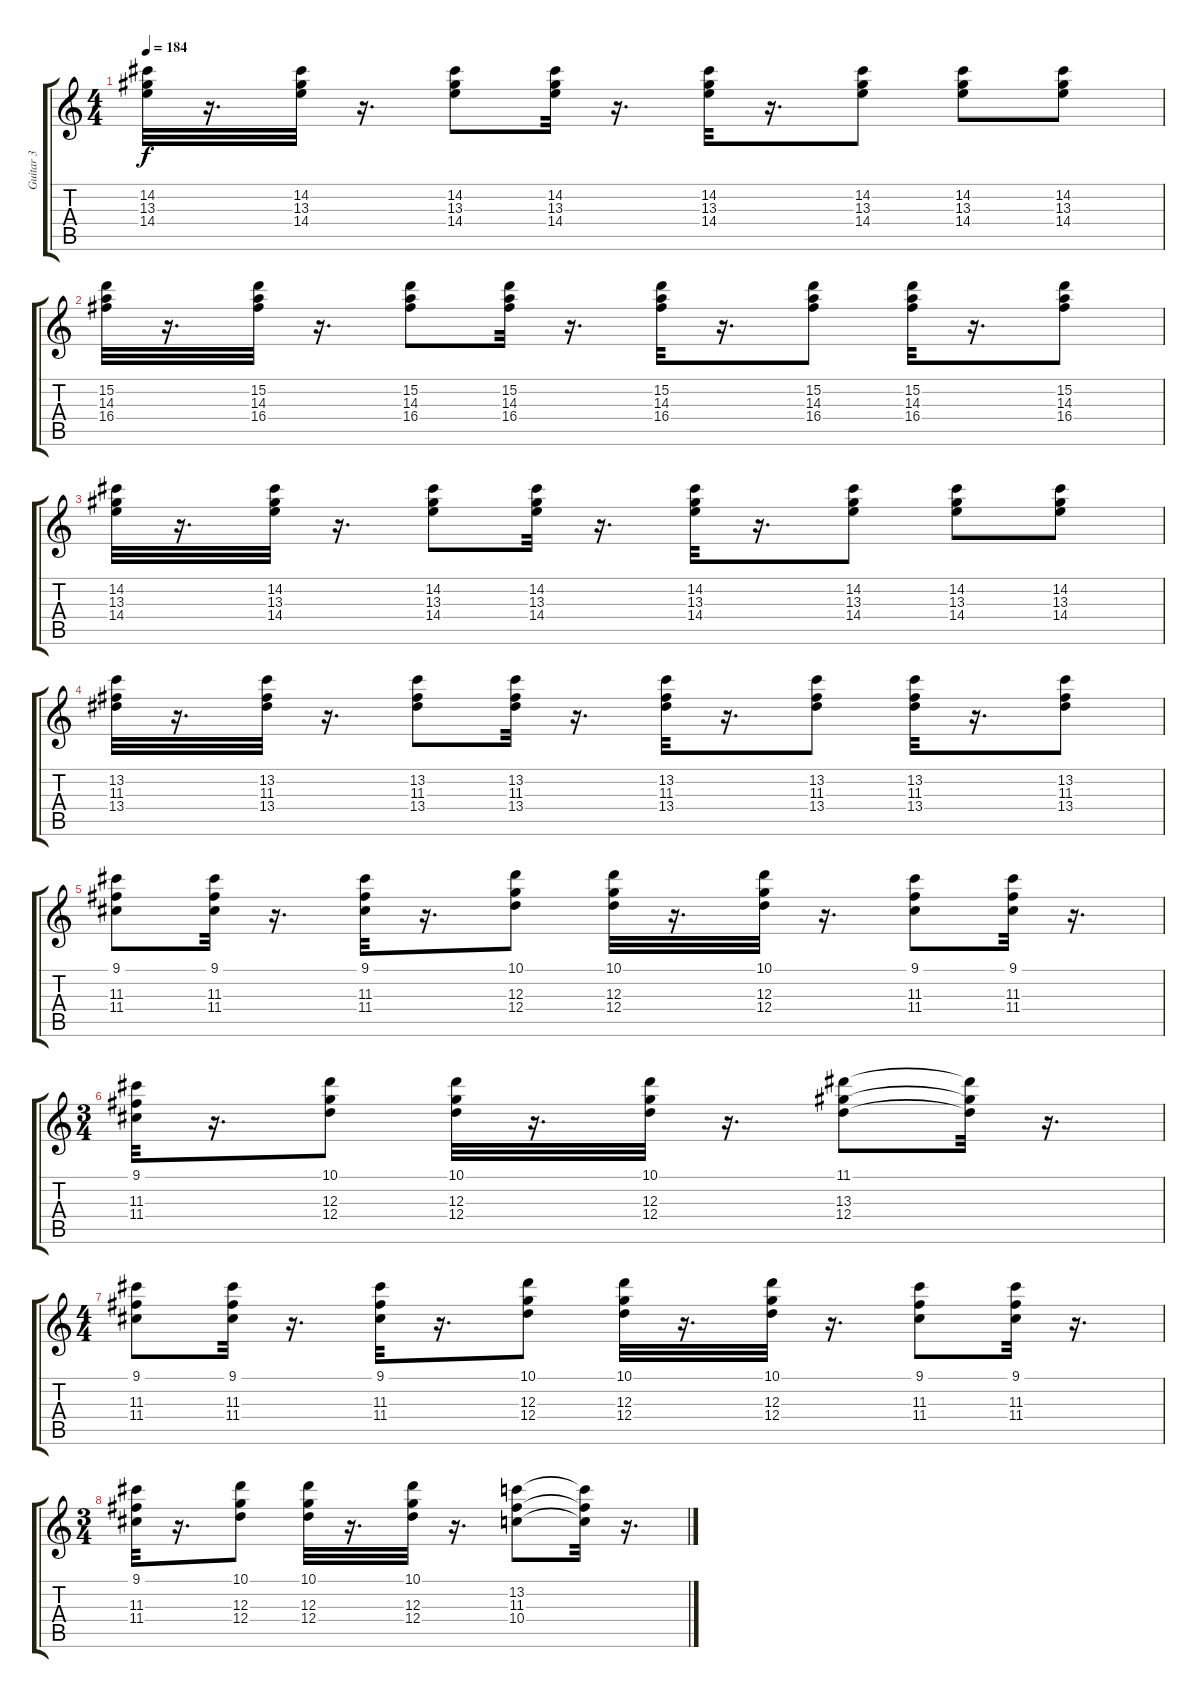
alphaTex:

\track ("Guitar 3" "Guitar 3") {instrument distortionguitar}
\staff {score tabs}
\tuning (E4 B3 G3 D3 A2 E2) {hide}
\ts (4 4)
\tempo 184
\clef g2
\ks c
(14.2 13.3 14.4).32{dy f} r.16{d} (14.2 13.3 14.4).32 r.16{d} (14.2 13.3 14.4).8 (14.2 13.3 14.4).32 r.16{d} (14.2 13.3 14.4).32 r.16{d} (14.2 13.3 14.4).8 (14.2 13.3 14.4).8 (14.2 13.3 14.4).8 |
(15.2 14.3 16.4).32 r.16{d} (15.2 14.3 16.4).32 r.16{d} (15.2 14.3 16.4).8 (15.2 14.3 16.4).32 r.16{d} (15.2 14.3 16.4).32 r.16{d} (15.2 14.3 16.4).8 (15.2 14.3 16.4).32 r.16{d} (15.2 14.3 16.4).8 |
(14.2 13.3 14.4).32 r.16{d} (14.2 13.3 14.4).32 r.16{d} (14.2 13.3 14.4).8 (14.2 13.3 14.4).32 r.16{d} (14.2 13.3 14.4).32 r.16{d} (14.2 13.3 14.4).8 (14.2 13.3 14.4).8 (14.2 13.3 14.4).8 |
(13.2 11.3 13.4).32 r.16{d} (13.2 11.3 13.4).32 r.16{d} (13.2 11.3 13.4).8 (13.2 11.3 13.4).32 r.16{d} (13.2 11.3 13.4).32 r.16{d} (13.2 11.3 13.4).8 (13.2 11.3 13.4).32 r.16{d} (13.2 11.3 13.4).8 |
(9.1 11.3 11.4).8 (9.1 11.3 11.4).32 r.16{d} (9.1 11.3 11.4).32 r.16{d} (10.1 12.3 12.4).8 (10.1 12.3 12.4).32 r.16{d} (10.1 12.3 12.4).32 r.16{d} (9.1 11.3 11.4).8 (9.1 11.3 11.4).32 r.16{d} |
\ts (3 4)
(9.1 11.3 11.4).32 r.16{d} (10.1 12.3 12.4).8 (10.1 12.3 12.4).32 r.16{d} (10.1 12.3 12.4).32 r.16{d} (11.1 13.3 12.4).8 (11.1{t} 13.3{t} 12.4{t}).32 r.16{d} |
\ts (4 4)
(9.1 11.3 11.4).8 (9.1 11.3 11.4).32 r.16{d} (9.1 11.3 11.4).32 r.16{d} (10.1 12.3 12.4).8 (10.1 12.3 12.4).32 r.16{d} (10.1 12.3 12.4).32 r.16{d} (9.1 11.3 11.4).8 (9.1 11.3 11.4).32 r.16{d} |
\ts (3 4)
(9.1 11.3 11.4).32 r.16{d} (10.1 12.3 12.4).8 (10.1 12.3 12.4).32 r.16{d} (10.1 12.3 12.4).32 r.16{d} (13.2 11.3 10.4).8 (13.2{t} 11.3{t} 10.4{t}).32 r.16{d}
